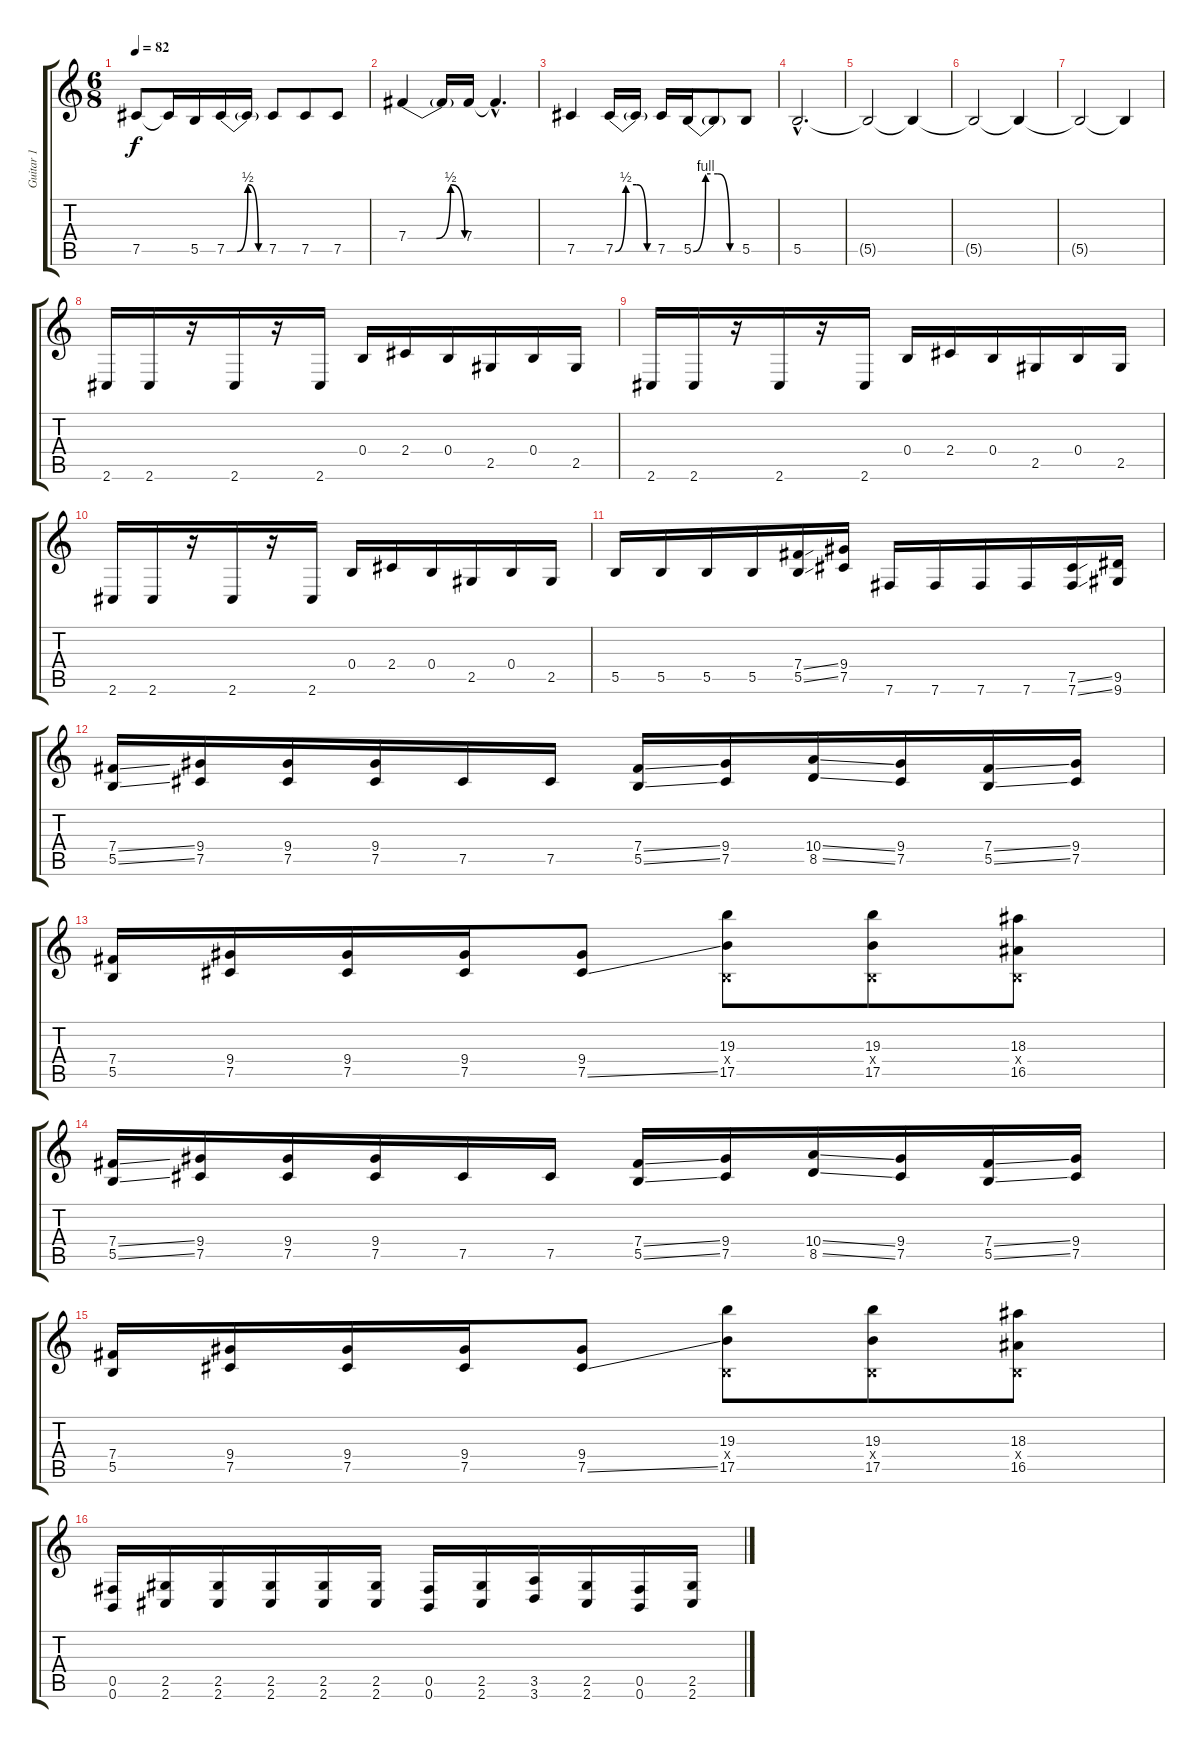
\track ("Guitar 1" "Guitar 1") {instrument overdrivenguitar}
\staff {score tabs}
\tuning (Db4 Ab3 E3 B2 Gb2 B1) {hide}
\ts (6 8)
\tempo 82
\clef g2
\ks c
7.5.8{dy f} 7.5{t}.16 5.5.16 7.5{be (custom 0 0 15 0 30 2 45 0 60 0)}.16 7.5{t}.16 7.5.8 7.5.8 7.5.8 |
7.4{be (custom 0 0 15 0 30 0 45 2 60 0)}.4 7.4{t}.16 7.4.16 7.4{hac t}.4{d} |
7.5.4 7.5{be (custom 0 0 15 2 30 2 45 0 60 0)}.16 7.5{t}.16 7.5.16 5.5{be (custom 0 0 15 4 30 4 45 0 60 0)}.16 5.5{t}.8 5.5.8 |
5.5{hac}.2{d} |
5.5{t}.2 5.5{t}.4 |
5.5{t}.2 5.5{t}.4 |
5.5{t}.2 5.5{t}.4 |
2.6.16 2.6.16 r.16 2.6.16 r.16 2.6.16 0.4.16 2.4.16 0.4.16 2.5.16 0.4.16 2.5.16 |
2.6.16 2.6.16 r.16 2.6.16 r.16 2.6.16 0.4.16 2.4.16 0.4.16 2.5.16 0.4.16 2.5.16 |
2.6.16 2.6.16 r.16 2.6.16 r.16 2.6.16 0.4.16 2.4.16 0.4.16 2.5.16 0.4.16 2.5.16 |
5.5.16 5.5.16 5.5.16 5.5.16 (7.4{ss} 5.5{ss}).16 (9.4 7.5).16 7.6.16 7.6.16 7.6.16 7.6.16 (7.5{ss} 7.6{ss}).16 (9.5 9.6).16 |
(7.4{ss} 5.5{ss}).16 (9.4 7.5).16 (9.4 7.5).16 (9.4 7.5).16 7.5.16 7.5.16 (7.4{ss} 5.5{ss}).16 (9.4 7.5).16 (10.4{ss} 8.5{ss}).16 (9.4 7.5).16 (7.4{ss} 5.5{ss}).16 (9.4 7.5).16 |
(7.4 5.5).16 (9.4 7.5).16 (9.4 7.5).16 (9.4 7.5).16 (9.4 7.5{ss}).8 (19.3 0.4{x} 17.5).8 (19.3 0.4{x} 17.5).8 (18.3 0.4{x} 16.5).8 |
(7.4{ss} 5.5{ss}).16 (9.4 7.5).16 (9.4 7.5).16 (9.4 7.5).16 7.5.16 7.5.16 (7.4{ss} 5.5{ss}).16 (9.4 7.5).16 (10.4{ss} 8.5{ss}).16 (9.4 7.5).16 (7.4{ss} 5.5{ss}).16 (9.4 7.5).16 |
(7.4 5.5).16 (9.4 7.5).16 (9.4 7.5).16 (9.4 7.5).16 (9.4 7.5{ss}).8 (19.3 0.4{x} 17.5).8 (19.3 0.4{x} 17.5).8 (18.3 0.4{x} 16.5).8 |
(0.5 0.6).16 (2.5 2.6).16 (2.5 2.6).16 (2.5 2.6).16 (2.5 2.6).16 (2.5 2.6).16 (0.5 0.6).16 (2.5 2.6).16 (3.5 3.6).16 (2.5 2.6).16 (0.5 0.6).16 (2.5 2.6).16
